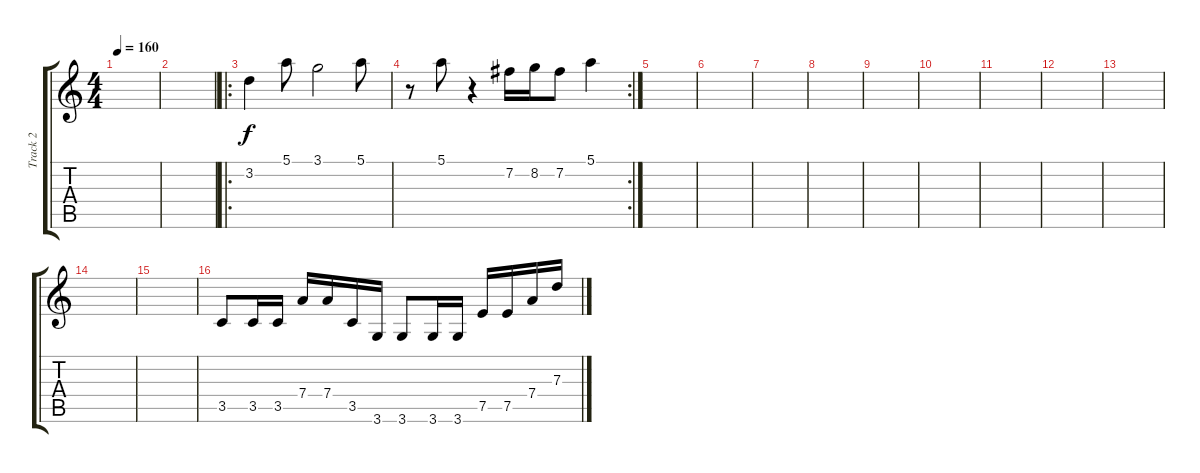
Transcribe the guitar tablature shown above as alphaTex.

\track ("Track 2" "Track 2") {instrument distortionguitar}
\staff {score tabs}
\tuning (E4 B3 G3 D3 A2 E2) {hide}
\ts (4 4)
\tempo 160
\clef g2
\ks c
|
|
\ro
3.2.4 5.1.8 3.1.2 5.1.8 |
\rc 2
r.8 5.1.8 r.4 7.2.16 8.2.16 7.2.8 5.1.4 |
|
|
|
|
|
|
|
|
|
|
|
3.5.8 3.5.16 3.5.16 7.4.16 7.4.16 3.5.16 3.6.16 3.6.8 3.6.16 3.6.16 7.5.16 7.5.16 7.4.16 7.3.16
